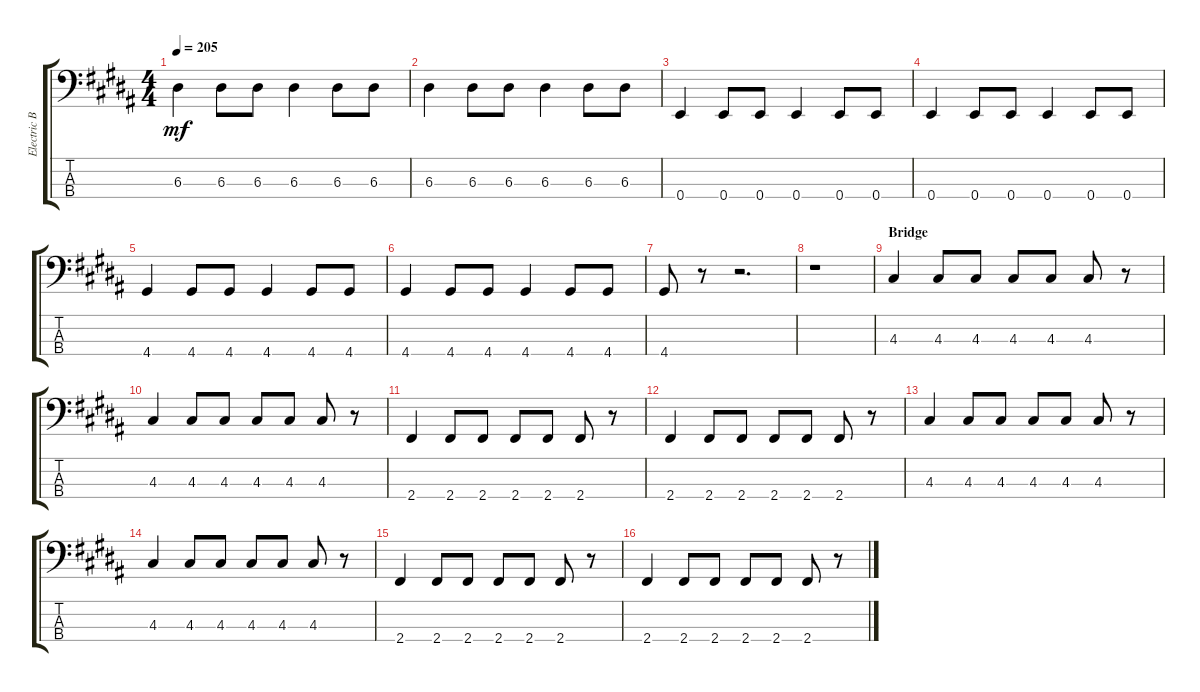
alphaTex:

\track ("Electric Bass" "Electric B") {instrument electricbassfinger}
\staff {score tabs}
\tuning (G2 D2 A1 E1) {hide}
\ts (4 4)
\tempo 205
\clef f4
\ks b
6.3.4{dy mf} 6.3.8 6.3.8 6.3.4 6.3.8 6.3.8 |
6.3.4 6.3.8 6.3.8 6.3.4 6.3.8 6.3.8 |
0.4.4 0.4.8 0.4.8 0.4.4 0.4.8 0.4.8 |
0.4.4 0.4.8 0.4.8 0.4.4 0.4.8 0.4.8 |
4.4.4 4.4.8 4.4.8 4.4.4 4.4.8 4.4.8 |
4.4.4 4.4.8 4.4.8 4.4.4 4.4.8 4.4.8 |
4.4.8 r.8 r.2{d} |
r.1 |
\section ("" "Bridge")
4.3.4 4.3.8 4.3.8 4.3.8 4.3.8 4.3.8 r.8 |
4.3.4 4.3.8 4.3.8 4.3.8 4.3.8 4.3.8 r.8 |
2.4.4 2.4.8 2.4.8 2.4.8 2.4.8 2.4.8 r.8 |
2.4.4 2.4.8 2.4.8 2.4.8 2.4.8 2.4.8 r.8 |
4.3.4 4.3.8 4.3.8 4.3.8 4.3.8 4.3.8 r.8 |
4.3.4 4.3.8 4.3.8 4.3.8 4.3.8 4.3.8 r.8 |
2.4.4 2.4.8 2.4.8 2.4.8 2.4.8 2.4.8 r.8 |
2.4.4 2.4.8 2.4.8 2.4.8 2.4.8 2.4.8 r.8
